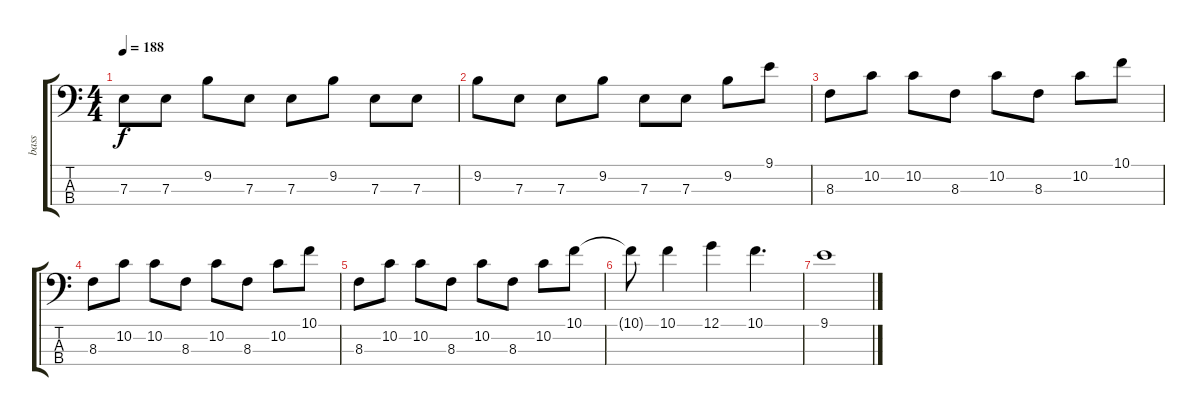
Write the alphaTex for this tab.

\track ("bass" "bass") {instrument electricbasspick}
\staff {score tabs}
\tuning (G2 D2 A1 E1) {hide}
\ts (4 4)
\tempo 188
\clef f4
\ks c
7.3.8{dy f} 7.3.8 9.2.8 7.3.8 7.3.8 9.2.8 7.3.8 7.3.8 |
9.2.8 7.3.8 7.3.8 9.2.8 7.3.8 7.3.8 9.2.8 9.1.8 |
8.3.8 10.2.8 10.2.8 8.3.8 10.2.8 8.3.8 10.2.8 10.1.8 |
8.3.8 10.2.8 10.2.8 8.3.8 10.2.8 8.3.8 10.2.8 10.1.8 |
8.3.8 10.2.8 10.2.8 8.3.8 10.2.8 8.3.8 10.2.8 10.1.8 |
10.1{t}.8 10.1.4 12.1.4 10.1.4{d} |
9.1.1
